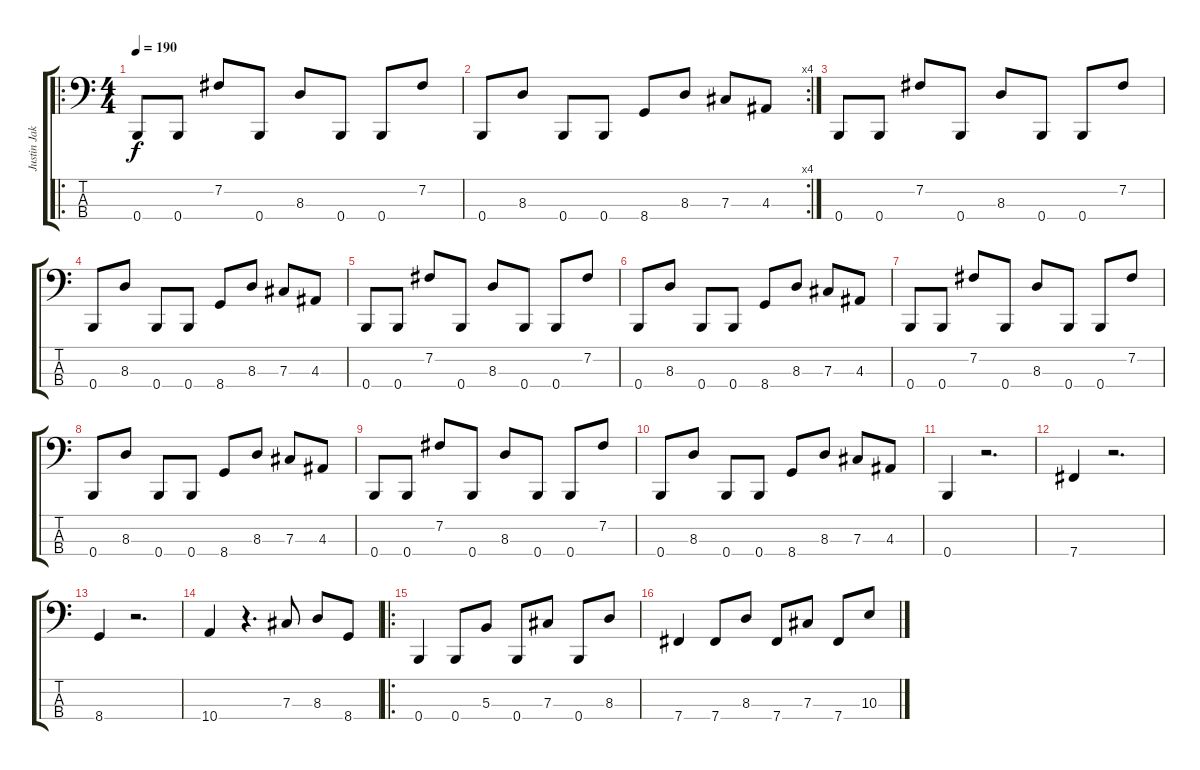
\track ("Justin Jakimiak (Bass)" "Justin Jak") {instrument electricbasspick}
\staff {score tabs}
\tuning (E2 B1 Gb1 B0) {hide}
\ro
\ts (4 4)
\tempo 190
\clef f4
\ks c
0.4.8{dy f} 0.4.8 7.2.8 0.4.8 8.3.8 0.4.8 0.4.8 7.2.8 |
\rc 4
0.4.8 8.3.8 0.4.8 0.4.8 8.4.8 8.3.8 7.3.8 4.3.8 |
0.4.8 0.4.8 7.2.8 0.4.8 8.3.8 0.4.8 0.4.8 7.2.8 |
0.4.8 8.3.8 0.4.8 0.4.8 8.4.8 8.3.8 7.3.8 4.3.8 |
0.4.8 0.4.8 7.2.8 0.4.8 8.3.8 0.4.8 0.4.8 7.2.8 |
0.4.8 8.3.8 0.4.8 0.4.8 8.4.8 8.3.8 7.3.8 4.3.8 |
0.4.8 0.4.8 7.2.8 0.4.8 8.3.8 0.4.8 0.4.8 7.2.8 |
0.4.8 8.3.8 0.4.8 0.4.8 8.4.8 8.3.8 7.3.8 4.3.8 |
0.4.8 0.4.8 7.2.8 0.4.8 8.3.8 0.4.8 0.4.8 7.2.8 |
0.4.8 8.3.8 0.4.8 0.4.8 8.4.8 8.3.8 7.3.8 4.3.8 |
0.4.4 r.2{d} |
7.4.4 r.2{d} |
8.4.4 r.2{d} |
10.4.4 r.4{d} 7.3.8 8.3.8 8.4.8 |
\ro
0.4.4 0.4.8 5.3.8 0.4.8 7.3.8 0.4.8 8.3.8 |
7.4.4 7.4.8 8.3.8 7.4.8 7.3.8 7.4.8 10.3.8
